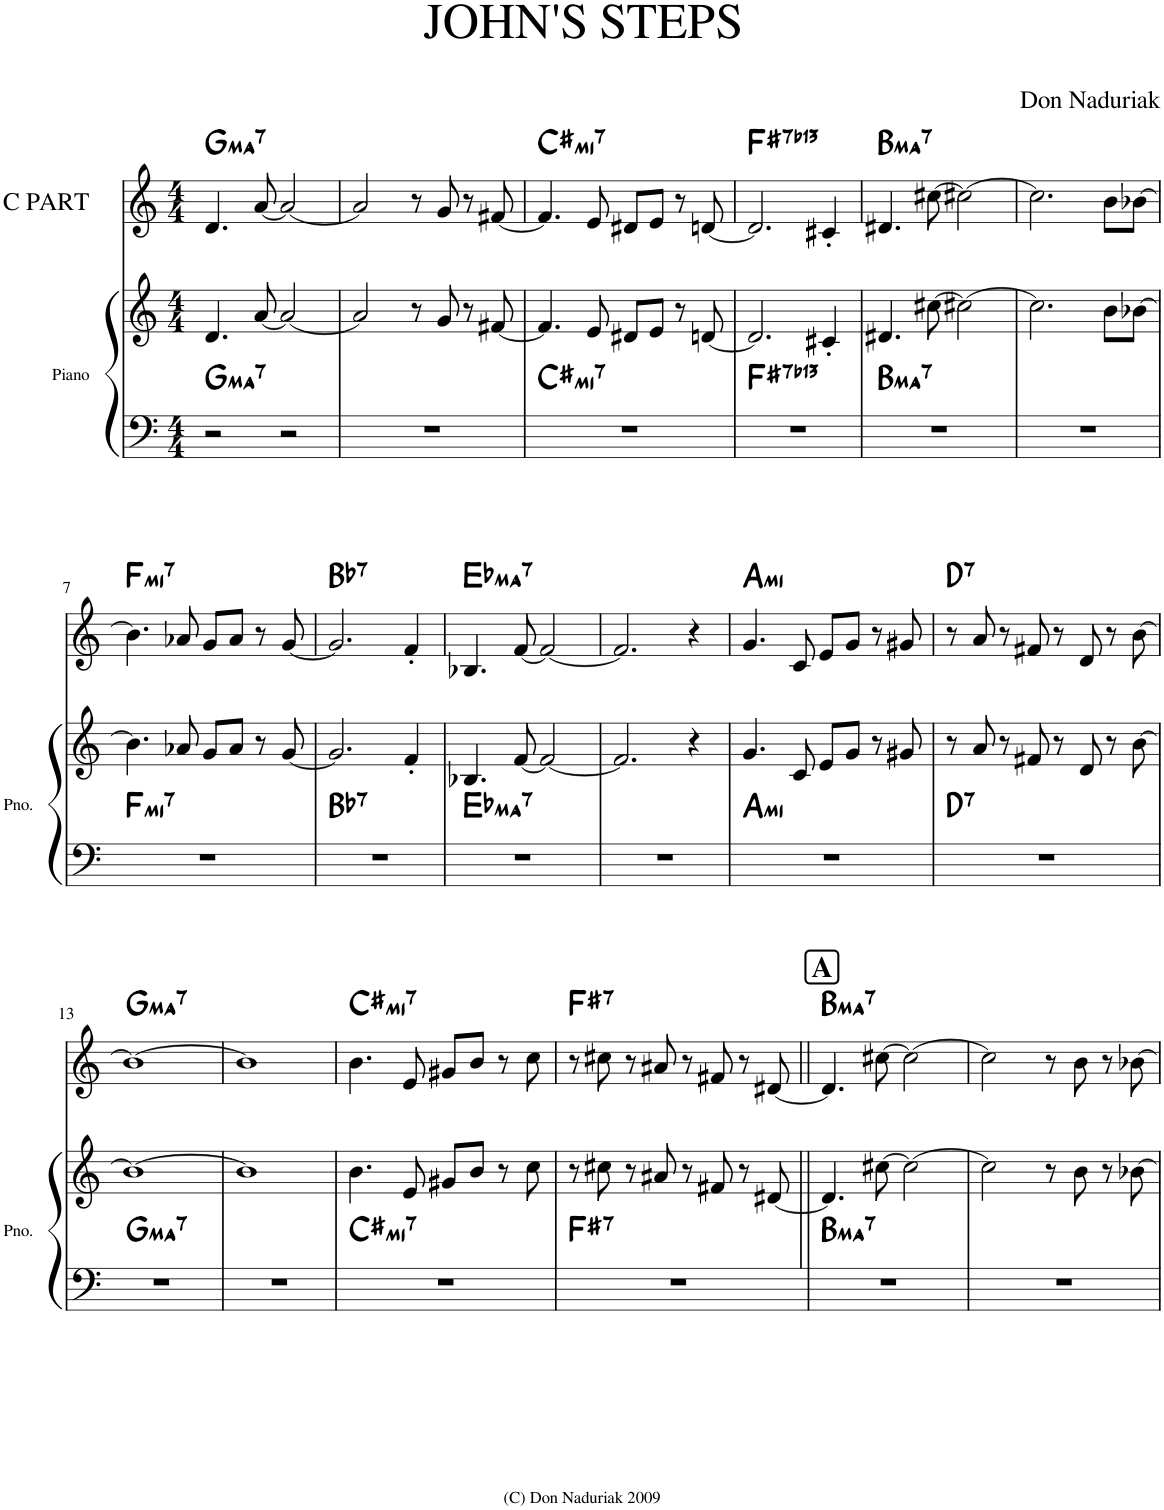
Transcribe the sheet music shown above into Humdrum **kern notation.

**kern	**kern	**harte	**kern	**harte
*part2	*part2	*part2	*part1	*part1
*staff3	*staff2	*	*staff1	*
*I"Piano	*	*	*I"C PART	*
*I'Pno.	*	*	*	*
*clefF4	*clefG2	*	*clefG2	*
*k[]	*k[]	*	*k[]	*
*M4/4	*M4/4	*	*M4/4	*
=1	=1	=1	=1	=1
!	!	!LO:H:kt=Maj7	!	!LO:H:kt=Maj7
2r	4.d/	G:maj7	4.d/	G:maj7
.	[8a/	.	[8a/	.
2r	2a/_	.	2a/_	.
=2	=2	=2	=2	=2
1r	2a/]	.	2a/]	.
.	8r	.	8r	.
.	8g/	.	8g/	.
.	8r	.	8r	.
.	[8f#X/	.	[8f#X/	.
=3	=3	=3	=3	=3
!	!	!LO:H:kt=m7	!	!LO:H:kt=m7
1r	4.f#/]	C#:min7	4.f#/]	C#:min7
.	8e/	.	8e/	.
.	8d#X/L	.	8d#X/L	.
.	8e/J	.	8e/J	.
.	8r	.	8r	.
.	[8dn/	.	[8dn/	.
=4	=4	=4	=4	=4
!	!	!LO:H:kt=7	!	!LO:H:kt=7
1r	2.d/]	F#:7(b13)	2.d/]	F#:7(b13)
.	4c#X'/	.	4c#X'/	.
=5	=5	=5	=5	=5
!	!	!LO:H:kt=Maj7	!	!LO:H:kt=Maj7
1r	4.d#X/	B:maj7	4.d#X/	B:maj7
.	[8cc#X\	.	[8cc#X\	.
.	2cc#X\_	.	2cc#X\_	.
=6	=6	=6	=6	=6
1r	2.cc#\]	.	2.cc#\]	.
.	8b\L	.	8b\L	.
.	[8b-X\J	.	[8b-X\J	.
!!LO:LB:g=z
=7	=7	=7	=7	=7
!	!	!LO:H:kt=m7	!	!LO:H:kt=m7
1r	4.b-\]	F:min7	4.b-\]	F:min7
.	8a-X/	.	8a-X/	.
.	8g/L	.	8g/L	.
.	8a-/J	.	8a-/J	.
.	8r	.	8r	.
.	[8g/	.	[8g/	.
=8	=8	=8	=8	=8
!	!	!LO:H:kt=7	!	!LO:H:kt=7
1r	2.g/]	Bb:7	2.g/]	Bb:7
.	4f'/	.	4f'/	.
=9	=9	=9	=9	=9
!	!	!LO:H:kt=Maj7	!	!LO:H:kt=Maj7
1r	4.B-X/	Eb:maj7	4.B-X/	Eb:maj7
.	[8f/	.	[8f/	.
.	2f/_	.	2f/_	.
=10	=10	=10	=10	=10
1r	2.f/]	.	2.f/]	.
.	4r	.	4r	.
=11	=11	=11	=11	=11
!	!	!LO:H:kt=m	!	!LO:H:kt=m
1r	4.g/	A:min	4.g/	A:min
.	8c/	.	8c/	.
.	8e/L	.	8e/L	.
.	8g/J	.	8g/J	.
.	8r	.	8r	.
.	8g#X/	.	8g#X/	.
=12	=12	=12	=12	=12
!	!	!LO:H:kt=7	!	!LO:H:kt=7
1r	8r	D:7	8r	D:7
.	8a/	.	8a/	.
.	8r	.	8r	.
.	8f#X/	.	8f#X/	.
.	8r	.	8r	.
.	8d/	.	8d/	.
.	8r	.	8r	.
.	[8b\	.	[8b\	.
!!LO:LB:g=z
=13	=13	=13	=13	=13
!	!	!LO:H:kt=Maj7	!	!LO:H:kt=Maj7
1r	1b_	G:maj7	1b_	G:maj7
=14	=14	=14	=14	=14
1r	1b]	.	1b]	.
=15	=15	=15	=15	=15
!	!	!LO:H:kt=m7	!	!LO:H:kt=m7
1r	4.b\	C#:min7	4.b\	C#:min7
.	8e/	.	8e/	.
.	8g#X/L	.	8g#X/L	.
.	8b/J	.	8b/J	.
.	8r	.	8r	.
.	8cc\	.	8cc\	.
=16	=16	=16	=16	=16
!	!	!LO:H:kt=7	!	!LO:H:kt=7
1r	8r	F#:7	8r	F#:7
.	8cc#X\	.	8cc#X\	.
.	8r	.	8r	.
.	8a#X/	.	8a#X/	.
.	8r	.	8r	.
.	8f#X/	.	8f#X/	.
.	8r	.	8r	.
.	[8d#X/	.	[8d#X/	.
=17||	=17||	=17||	=17||	=17||
!	!	!LO:H:kt=Maj7	!LO:TX:a:B:t=A	!LO:H:kt=Maj7
1r	4.d#/]	B:maj7	4.d#/]	B:maj7
.	[8cc#X\	.	[8cc#X\	.
.	2cc#\_	.	2cc#\_	.
=18	=18	=18	=18	=18
1r	2cc#\]	.	2cc#\]	.
.	8r	.	8r	.
.	8b\	.	8b\	.
.	8r	.	8r	.
.	[8b-X\	.	[8b-X\	.
=	=	=	=	=
*-	*-	*-	*-	*-
